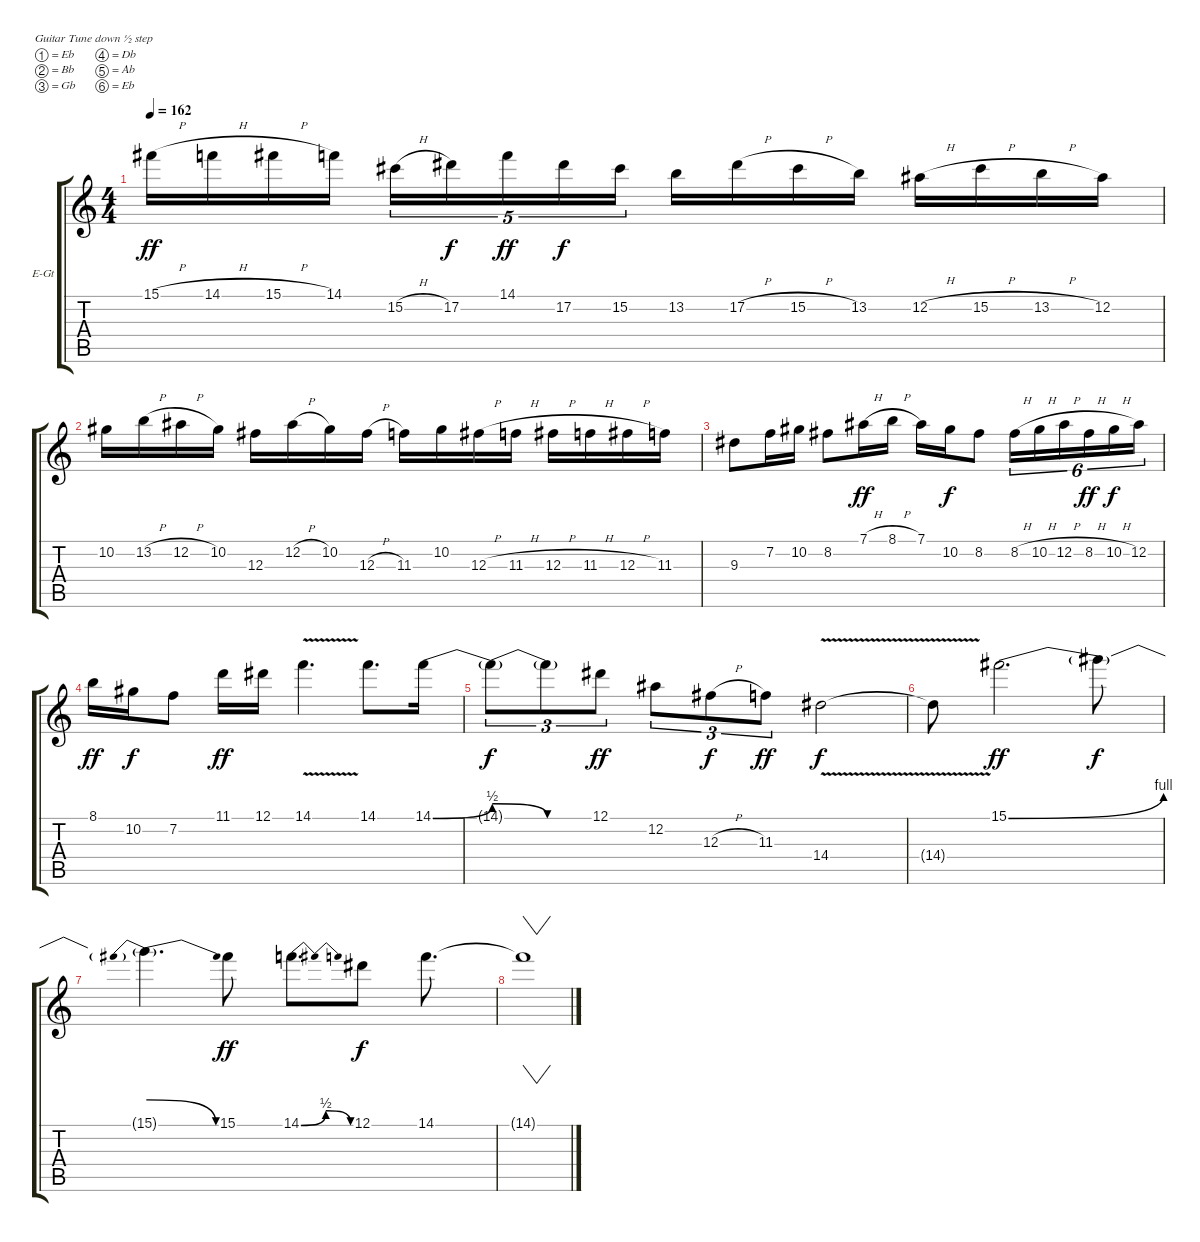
\bracketExtendMode groupsimilarinstruments
\firstSystemTrackNameOrientation horizontal
\otherSystemsTrackNameOrientation horizontal
\track ("Lead stick" "E-Gt") {instrument overdrivenguitar}
\staff {score tabs}
\tuning (Eb4 Bb3 Gb3 Db3 Ab2 Eb2)
\ts (4 4)
\tempo 162
\clef g2
\ks c
15.1{h}.16{dy ff} 14.1{h}.16 15.1{h}.16 14.1.16 15.2{h}.16{tu (5 4)} 17.2.16{tu (5 4) dy f} 14.1.16{tu (5 4) dy ff} 17.2.16{tu (5 4) dy f} 15.2.16{tu (5 4)} 13.2.16 17.2{h}.16 15.2{h}.16 13.2.16 12.2{h}.16 15.2{h}.16 13.2{h}.16 12.2.16 |
10.2.16 13.2{h}.16 12.2{h}.16 10.2.16 12.3.16 12.2{h}.16 10.2.16 12.3{h}.16 11.3.16 10.2.16 12.3{h}.16 11.3{h}.16 12.3{h}.16 11.3{h}.16 12.3{h}.16 11.3.16 |
9.3.8 7.2.16 10.2.16 8.2.8 7.1{h}.16{dy ff} 8.1{h}.16 7.1.16 10.2.16{dy f} 8.2.8 8.2{h}.16{tu (6 4)} 10.2{h}.16{tu (6 4)} 12.2{h}.16{tu (6 4)} 8.2{h}.16{tu (6 4) dy ff} 10.2{h}.16{tu (6 4) dy f} 12.2.16{tu (6 4)} |
8.1.16{dy ff} 10.2.16{dy f} 7.2.8 11.1.16{dy ff} 12.1.16 14.1{v}.4{d} 14.1.8{d} 14.1{be (bend 0 0 60 2)}.16 |
14.1{be (release 0 2 60 0) t}.8{tu (3 2) dy f} 14.1{be (hold 0 0 60 0) t}.8{tu (3 2)} 12.1.8{tu (3 2) dy ff} 12.2.8{tu (3 2)} 12.3{h}.8{tu (3 2) dy f} 11.3.8{tu (3 2) dy ff} 14.4{v}.2{dy f} |
14.4{v t}.8 15.1{be (bend 0 0 60 4)}.2{d dy ff} 15.1{t}.8{dy f} |
15.1{be (prebendrelease 0 4 60 0) t}.4{d} 15.1.8{dy ff} 14.1{be (bendrelease 0 0 30 2 30 2 60 0)}.8{d} 12.1.8{dy f} 14.1.8{d} |
14.1{t}.1{vw}
